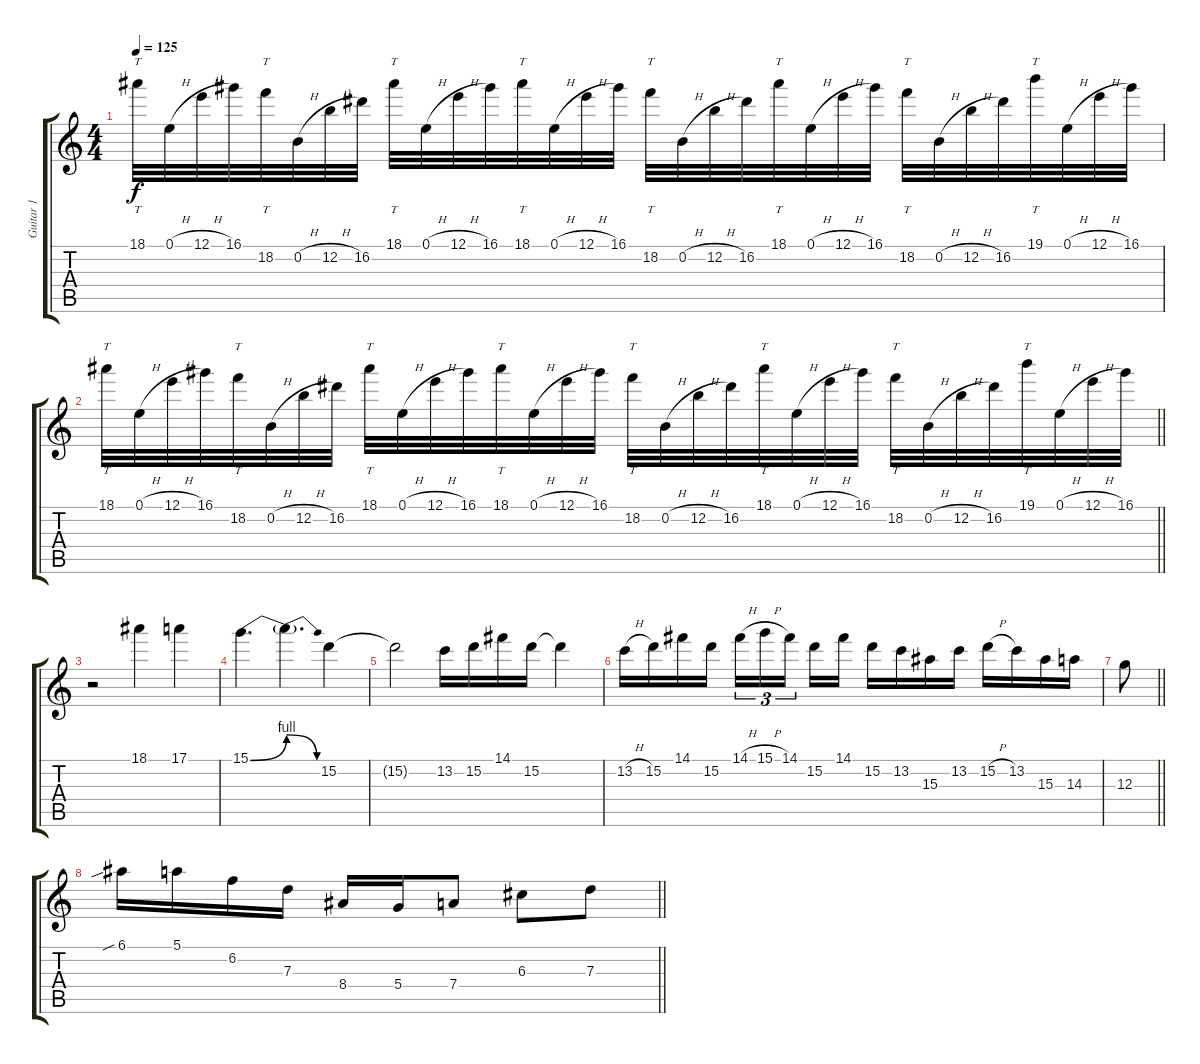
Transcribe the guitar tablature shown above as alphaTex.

\track ("Guitar 1" "Guitar 1") {instrument distortionguitar}
\staff {score tabs}
\tuning (E4 B3 G3 D3 A2 D2) {hide}
\ts (4 4)
\section ("" "")
\tempo 125
\clef g2
\ks c
18.1.32{tt dy f} 0.1{h}.32 12.1{h}.32 16.1.32 18.2.32{tt} 0.2{h}.32 12.2{h}.32 16.2.32 18.1.32{tt} 0.1{h}.32 12.1{h}.32 16.1.32 18.1.32{tt} 0.1{h}.32 12.1{h}.32 16.1.32 18.2.32{tt} 0.2{h}.32 12.2{h}.32 16.2.32 18.1.32{tt} 0.1{h}.32 12.1{h}.32 16.1.32 18.2.32{tt} 0.2{h}.32 12.2{h}.32 16.2.32 19.1.32{tt} 0.1{h}.32 12.1{h}.32 16.1.32 |
\barLineRight lightlight
18.1.32{tt} 0.1{h}.32 12.1{h}.32 16.1.32 18.2.32{tt} 0.2{h}.32 12.2{h}.32 16.2.32 18.1.32{tt} 0.1{h}.32 12.1{h}.32 16.1.32 18.1.32{tt} 0.1{h}.32 12.1{h}.32 16.1.32 18.2.32{tt} 0.2{h}.32 12.2{h}.32 16.2.32 18.1.32{tt} 0.1{h}.32 12.1{h}.32 16.1.32 18.2.32{tt} 0.2{h}.32 12.2{h}.32 16.2.32 19.1.32{tt} 0.1{h}.32 12.1{h}.32 16.1.32 |
\section ("" "")
r.2 18.1.4 17.1.4 |
15.1{be (bend 0 0 60 4)}.4{d} 15.1{be (release 0 4 60 0) t}.4{d} 15.2.4 |
15.2{t}.2 13.2.16 15.2.16 14.1.16 15.2.16 15.2{t}.4 |
13.2{h}.16 15.2.16 14.1.16 15.2.16 14.1{h}.16{tu (3 2)} 15.1{h}.16{tu (3 2)} 14.1.16{tu (3 2) beam splitsecondary} 15.2.16 14.1.16 15.2.16 13.2.16 15.3.16 13.2.16 15.2{h}.16 13.2.16 15.3.16 14.3.16 |
\barLineRight lightlight
12.3.8 |
\section ("" "")
\barLineRight lightlight
6.1{sib}.16 5.1.16 6.2.16 7.3.16 8.4.16 5.4.16 7.4.8 6.3.8 7.3.8
